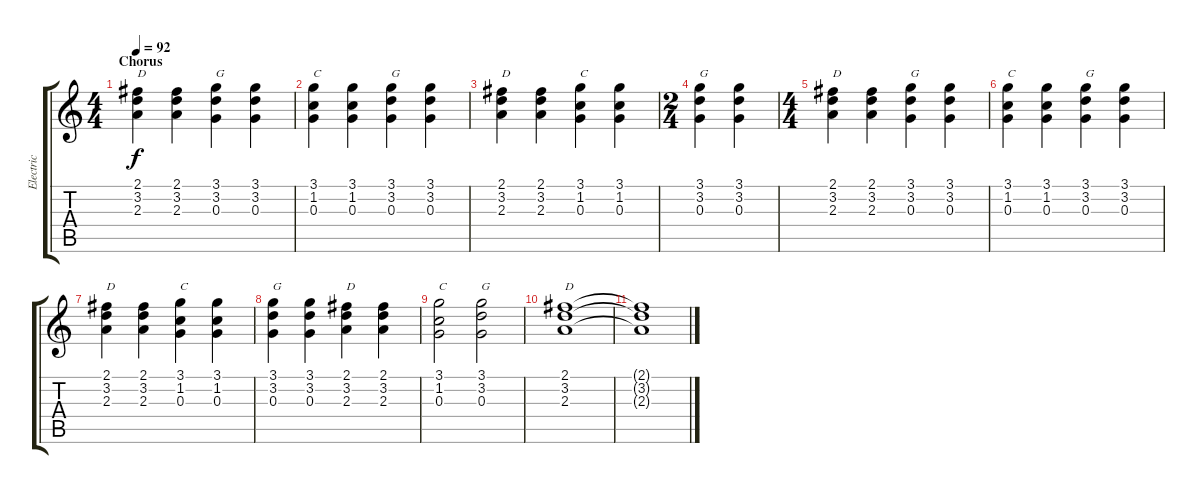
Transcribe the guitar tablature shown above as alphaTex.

\track ("Electric" "Electric") {instrument overdrivenguitar}
\staff {score tabs}
\tuning (E4 B3 G3 D3 A2 E2) {hide}
\ts (4 4)
\section ("" "Chorus")
\tempo 92
\clef g2
\ks c
(2.1 3.2 2.3).4{txt "D" dy f} (2.1 3.2 2.3).4 (3.1 3.2 0.3).4{txt "G"} (3.1 3.2 0.3).4 |
(3.1 1.2 0.3).4{txt "C"} (3.1 1.2 0.3).4 (3.1 3.2 0.3).4{txt "G"} (3.1 3.2 0.3).4 |
(2.1 3.2 2.3).4{txt "D"} (2.1 3.2 2.3).4 (3.1 1.2 0.3).4{txt "C"} (3.1 1.2 0.3).4 |
\ts (2 4)
(3.1 3.2 0.3).4{txt "G"} (3.1 3.2 0.3).4 |
\ts (4 4)
(2.1 3.2 2.3).4{txt "D"} (2.1 3.2 2.3).4 (3.1 3.2 0.3).4{txt "G"} (3.1 3.2 0.3).4 |
(3.1 1.2 0.3).4{txt "C"} (3.1 1.2 0.3).4 (3.1 3.2 0.3).4{txt "G"} (3.1 3.2 0.3).4 |
(2.1 3.2 2.3).4{txt "D"} (2.1 3.2 2.3).4 (3.1 1.2 0.3).4{txt "C"} (3.1 1.2 0.3).4 |
(3.1 3.2 0.3).4{txt "G"} (3.1 3.2 0.3).4 (2.1 3.2 2.3).4{txt "D"} (2.1 3.2 2.3).4 |
(3.1 1.2 0.3).2{txt "C"} (3.1 3.2 0.3).2{txt "G"} |
(2.1 3.2 2.3).1{txt "D"} |
(2.1{t} 3.2{t} 2.3{t}).1
